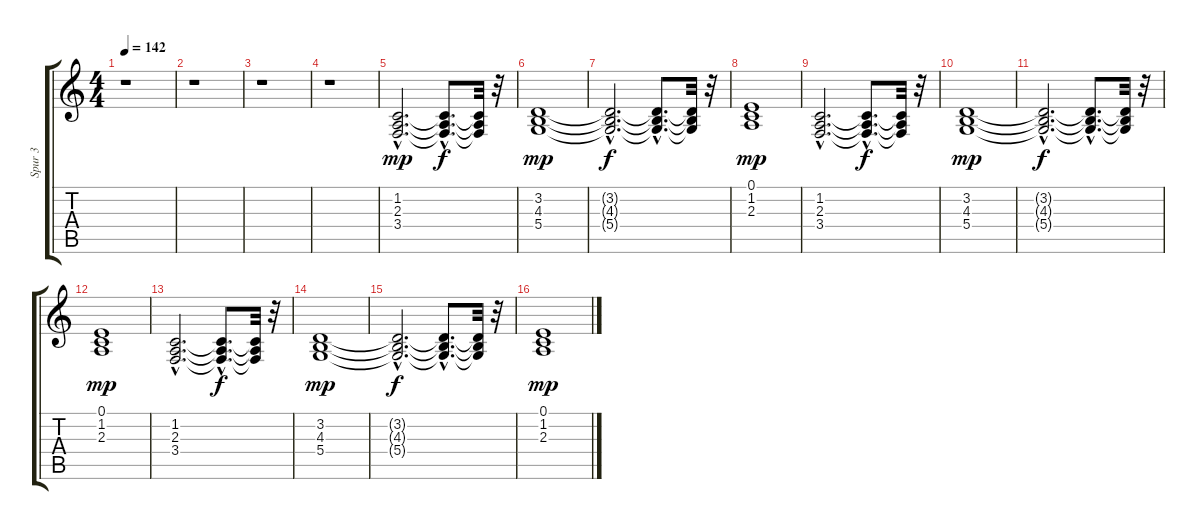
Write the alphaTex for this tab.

\track ("Spur 3" "Spur 3") {instrument cello}
\staff {score tabs}
\tuning (E4 B3 G3 D3 A2 E2) {hide}
\ts (4 4)
\tempo 142
\clef g2
\ks c
r.1{dy mp instrument cello} |
r.1 |
r.1 |
r.1 |
(1.2{hac} 2.3{hac} 3.4{hac}).2{d} (1.2{hac t} 2.3{hac t} 3.4{hac t}).8{d dy f} (1.2{t} 2.3{t} 3.4{t}).32 r.32 |
(3.2 4.3 5.4).1{dy mp} |
(3.2{hac t} 4.3{hac t} 5.4{hac t}).2{d dy f} (3.2{hac t} 4.3{hac t} 5.4{hac t}).8{d} (3.2{t} 4.3{t} 5.4{t}).32 r.32 |
(0.1 1.2 2.3).1{dy mp} |
(1.2{hac} 2.3{hac} 3.4{hac}).2{d} (1.2{hac t} 2.3{hac t} 3.4{hac t}).8{d dy f} (1.2{t} 2.3{t} 3.4{t}).32 r.32 |
(3.2 4.3 5.4).1{dy mp} |
(3.2{hac t} 4.3{hac t} 5.4{hac t}).2{d dy f} (3.2{hac t} 4.3{hac t} 5.4{hac t}).8{d} (3.2{t} 4.3{t} 5.4{t}).32 r.32 |
(0.1 1.2 2.3).1{dy mp} |
(1.2{hac} 2.3{hac} 3.4{hac}).2{d} (1.2{hac t} 2.3{hac t} 3.4{hac t}).8{d dy f} (1.2{t} 2.3{t} 3.4{t}).32 r.32 |
(3.2 4.3 5.4).1{dy mp} |
(3.2{hac t} 4.3{hac t} 5.4{hac t}).2{d dy f} (3.2{hac t} 4.3{hac t} 5.4{hac t}).8{d} (3.2{t} 4.3{t} 5.4{t}).32 r.32 |
(0.1 1.2 2.3).1{dy mp}
